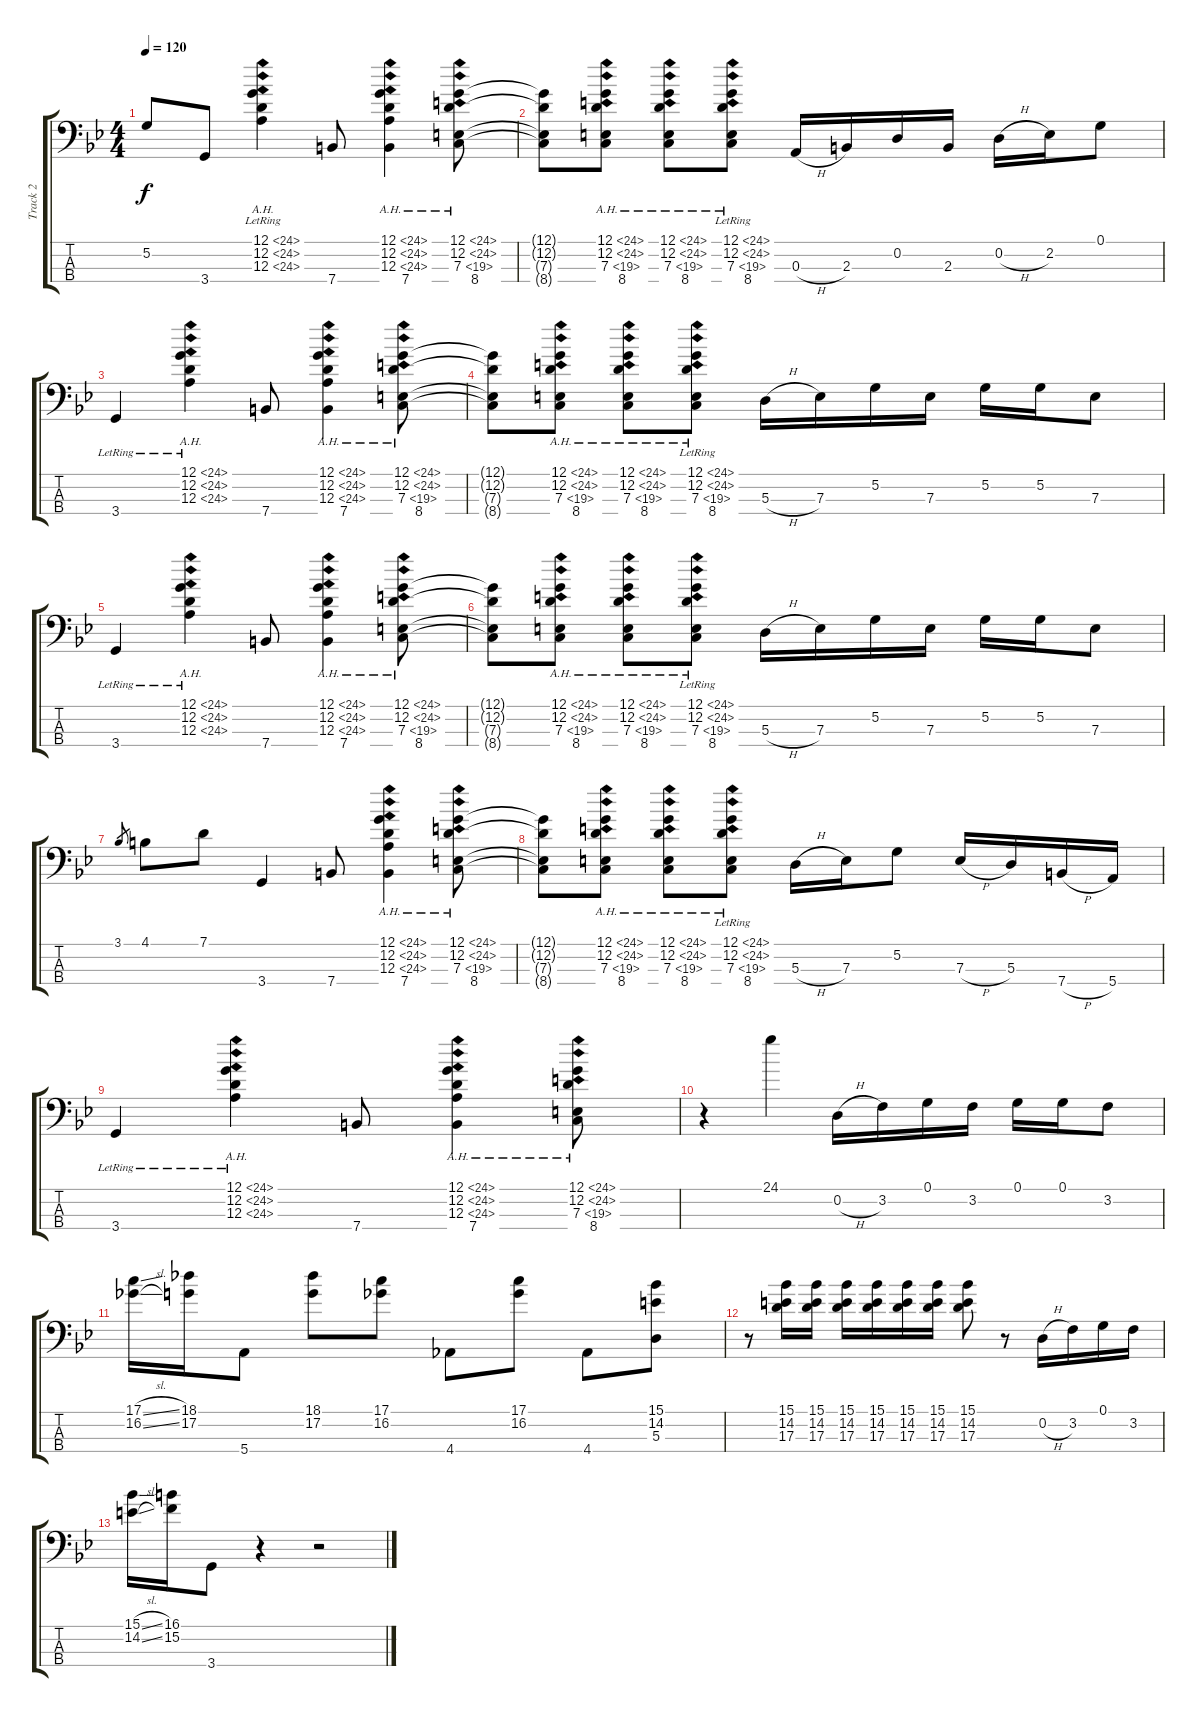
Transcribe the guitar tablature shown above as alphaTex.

\track ("Track 2" "Track 2") {instrument slapbass1}
\staff {score tabs}
\tuning (G2 D2 A1 E1) {hide}
\ts (4 4)
\tempo 120
\clef f4
\ks bb
5.2.8{dy f} 3.4.8 (12.1{ah 12 lr} 12.2{ah 12 lr} 12.3{ah 12 lr}).4 7.4.8 (12.1{ah 12} 12.2{ah 12} 12.3{ah 12} 7.4).4 (12.1{ah 12} 12.2{ah 12} 7.3{ah 12} 8.4).8 |
(12.1{t} 12.2{t} 7.3{t} 8.4{t}).8 (12.1{ah 12} 12.2{ah 12} 7.3{ah 12} 8.4).8 (12.1{ah 12} 12.2{ah 12} 7.3{ah 12} 8.4).8 (12.1{ah 12 lr} 12.2{ah 12 lr} 7.3{ah 12 lr} 8.4).8 0.3{h}.16 2.3.16 0.2.16 2.3.16 0.2{h}.16 2.2.16 0.1.8 |
3.4{lr}.4 (12.1{ah 12 lr} 12.2{ah 12 lr} 12.3{ah 12 lr}).4 7.4.8 (12.1{ah 12} 12.2{ah 12} 12.3{ah 12} 7.4).4 (12.1{ah 12} 12.2{ah 12} 7.3{ah 12} 8.4).8 |
(12.1{t} 12.2{t} 7.3{t} 8.4{t}).8 (12.1{ah 12} 12.2{ah 12} 7.3{ah 12} 8.4).8 (12.1{ah 12} 12.2{ah 12} 7.3{ah 12} 8.4).8 (12.1{ah 12 lr} 12.2{ah 12 lr} 7.3{ah 12 lr} 8.4).8 5.3{h}.16 7.3.16 5.2.16 7.3.16 5.2.16 5.2.16 7.3.8 |
3.4{lr}.4 (12.1{ah 12 lr} 12.2{ah 12 lr} 12.3{ah 12 lr}).4 7.4.8 (12.1{ah 12} 12.2{ah 12} 12.3{ah 12} 7.4).4 (12.1{ah 12} 12.2{ah 12} 7.3{ah 12} 8.4).8 |
(12.1{t} 12.2{t} 7.3{t} 8.4{t}).8 (12.1{ah 12} 12.2{ah 12} 7.3{ah 12} 8.4).8 (12.1{ah 12} 12.2{ah 12} 7.3{ah 12} 8.4).8 (12.1{ah 12 lr} 12.2{ah 12 lr} 7.3{ah 12 lr} 8.4).8 5.3{h}.16 7.3.16 5.2.16 7.3.16 5.2.16 5.2.16 7.3.8 |
3.1.8{gr} 4.1.8 7.1.8 3.4.4 7.4.8 (12.1{ah 12} 12.2{ah 12} 12.3{ah 12} 7.4).4 (12.1{ah 12} 12.2{ah 12} 7.3{ah 12} 8.4).8 |
(12.1{t} 12.2{t} 7.3{t} 8.4{t}).8 (12.1{ah 12} 12.2{ah 12} 7.3{ah 12} 8.4).8 (12.1{ah 12} 12.2{ah 12} 7.3{ah 12} 8.4).8 (12.1{ah 12 lr} 12.2{ah 12 lr} 7.3{ah 12 lr} 8.4).8 5.3{h}.16 7.3.16 5.2.8 7.3{h}.16 5.3.16 7.4{h}.16 5.4.16 |
3.4{lr}.4 (12.1{ah 12 lr} 12.2{ah 12 lr} 12.3{ah 12 lr}).4 7.4.8 (12.1{ah 12} 12.2{ah 12} 12.3{ah 12} 7.4).4 (12.1{ah 12} 12.2{ah 12} 7.3{ah 12} 8.4).8 |
r.4 24.1.4 0.2{h}.16 3.2.16 0.1.16 3.2.16 0.1.16 0.1.16 3.2.8 |
(17.1{sl} 16.2{sl}).16 (18.1 17.2).16 5.4.8 (18.1 17.2).8 (17.1 16.2).8 4.4.8 (17.1 16.2).8 4.4.8 (15.1 14.2 5.3).8 |
r.8 (15.1 14.2 17.3).16 (15.1 14.2 17.3).16 (15.1 14.2 17.3).16 (15.1 14.2 17.3).16 (15.1 14.2 17.3).16 (15.1 14.2 17.3).16 (15.1 14.2 17.3).8 r.8 0.2{h}.16 3.2.16 0.1.16 3.2.16 |
(15.1{sl} 14.2{sl}).16 (16.1 15.2).16 3.4.8 r.4 r.2
